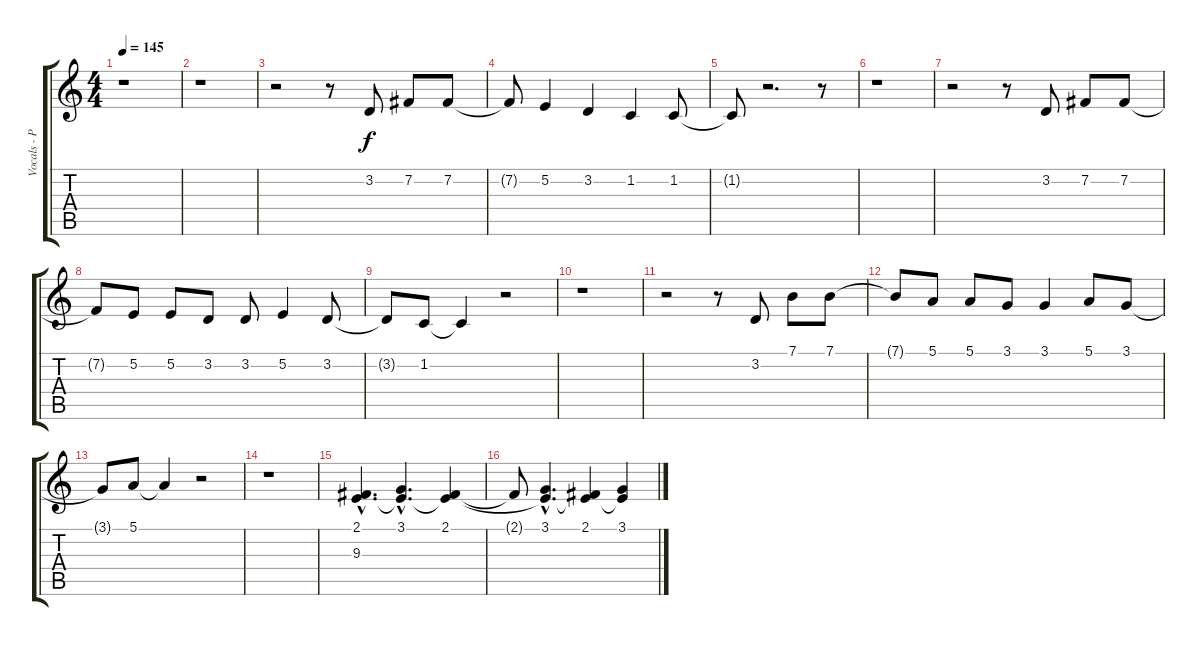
\track ("Vocals - Petra/Rachel" "Vocals - P") {instrument brightacousticpiano}
\staff {score tabs}
\tuning (E4 B3 G3 D3 A2 E2) {hide}
\ts (4 4)
\tempo 145
\clef g2
\ks c
r.1{dy f} |
r.1 |
r.2 r.8 3.2.8 7.2.8 7.2.8 |
7.2{t}.8 5.2.4 3.2.4 1.2.4 1.2.8 |
1.2{t}.8 r.2{d} r.8 |
r.1 |
r.2 r.8 3.2.8 7.2.8 7.2.8 |
7.2{t}.8 5.2.8 5.2.8 3.2.8 3.2.8 5.2.4 3.2.8 |
3.2{t}.8 1.2.8 1.2{t}.4 r.2 |
r.1 |
r.2 r.8 3.2.8 7.1.8 7.1.8 |
7.1{t}.8 5.1.8 5.1.8 3.1.8 3.1.4 5.1.8 3.1.8 |
3.1{t}.8 5.1.8 5.1{t}.4 r.2 |
r.1 |
(2.1{hac} 9.3{hac}).4{d} (3.1{hac} 9.3{hac t}).4{d} (2.1 9.3{t}).4 |
2.1{t}.8 (3.1{hac} 9.3{hac t}).4{d} (2.1 9.3{t}).4 (3.1 9.3{t}).4
